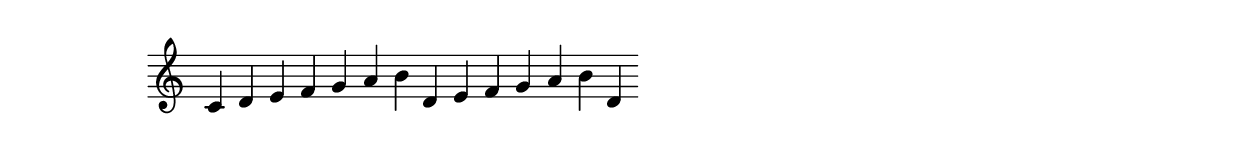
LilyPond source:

#(ly:set-option 'midi-extension "mid")
\version "2.12.3"
\include "english.ly"
\header{ 
title = ""
composer = ""
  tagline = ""  % removed 
}
%{
 
S R G m P D N R G m P D N R  
 %}
  
melody = {
\once \override Staff.TimeSignature #'stencil = ##f
\clef treble
\key c \major
\autoBeamOn  
\cadenzaOn
 c'4 d'4 e'4 f'4 g'4 a'4 b'4 d'4 e'4 f'4 g'4 a'4 b'4 d'4
}

text = \lyricmode {
  
}

\score{

<<
  \new Voice = "one" {
    \melody
  }
  \new Lyrics \lyricsto "one" \text
>>
\layout {
  \context {
       \Score
    \remove "Bar_number_engraver"
  } 
  }
\midi { 
  \context {
    \Score
    tempoWholesPerMinute = #(ly:make-moment 200 4)
   }
 }
}
